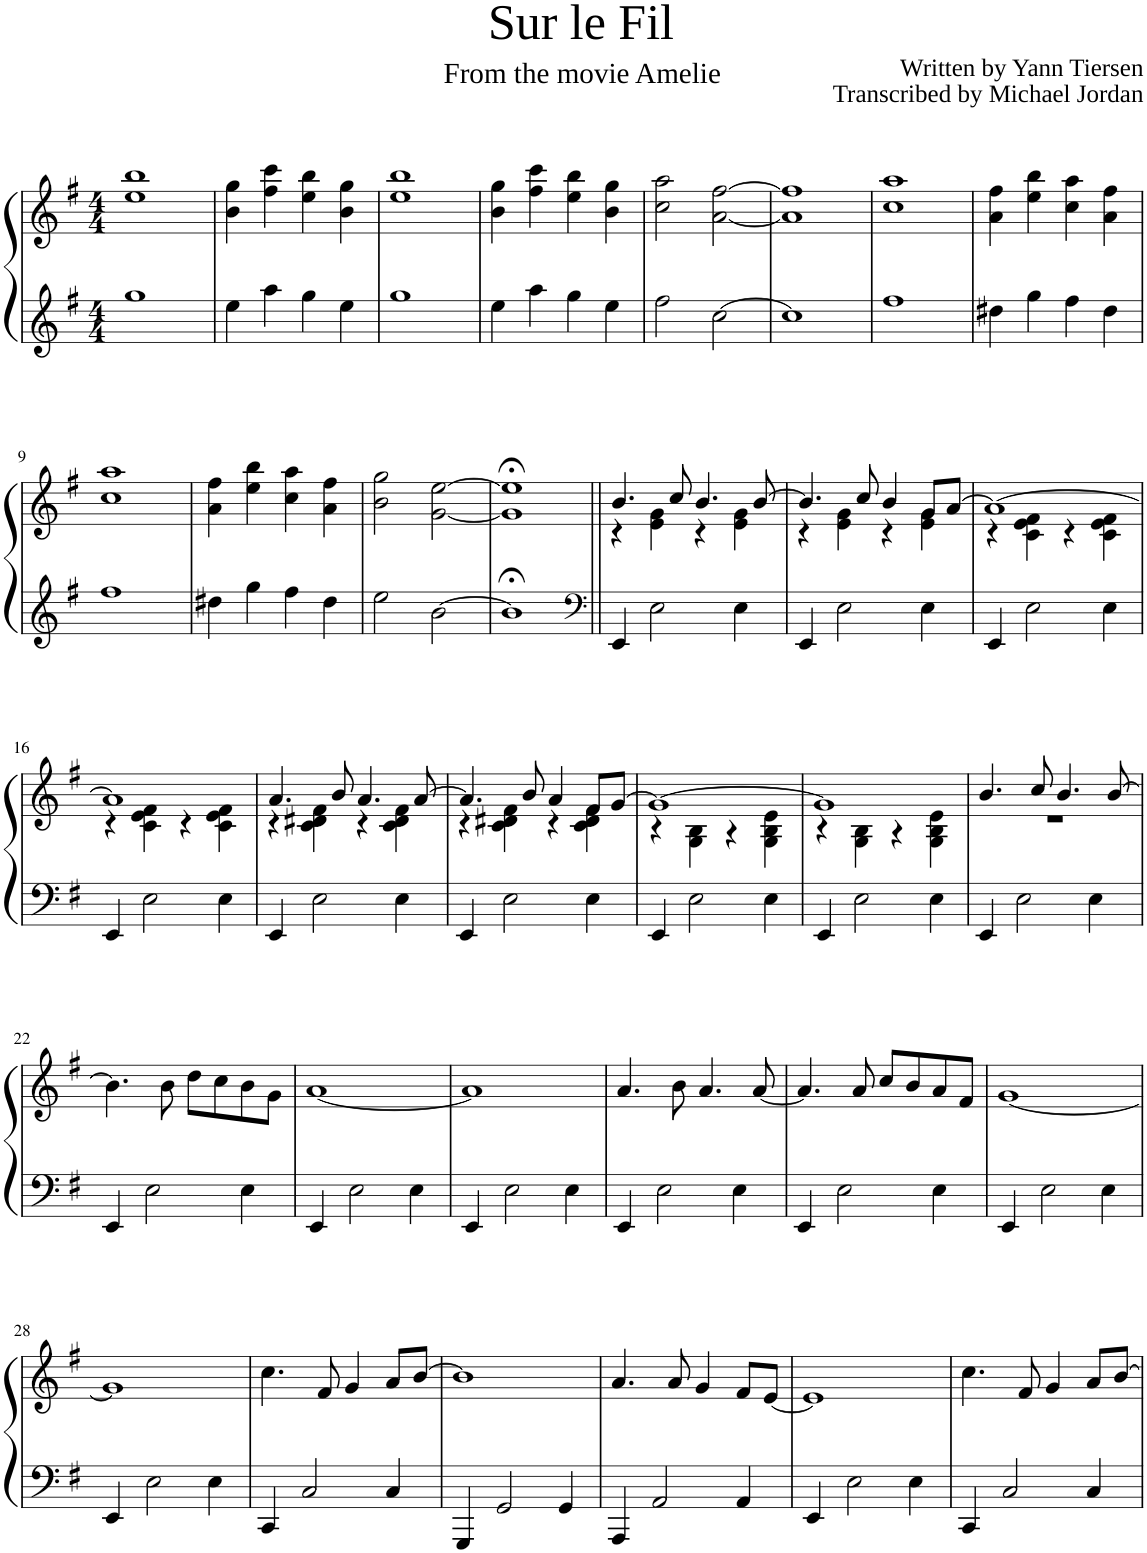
**kern	**kern
*part1	*part1
*staff2	*staff1
*I"Piano	*
*I'Pno	*
*clefG2	*clefG2
*k[f#]	*k[f#]
*M4/4	*M4/4
=1	=1
1gg	1ee 1bb
=2	=2
4ee\	4b\ 4gg\
4aa\	4ff#\ 4ccc\
4gg\	4ee\ 4bb\
4ee\	4b\ 4gg\
=3	=3
1gg	1ee 1bb
=4	=4
4ee\	4b\ 4gg\
4aa\	4ff#\ 4ccc\
4gg\	4ee\ 4bb\
4ee\	4b\ 4gg\
=5	=5
2ff#\	2cc\ 2aa\
[2cc\	[2a\ [2ff#\
=6	=6
1cc]	1a] 1ff#]
=7	=7
1ff#	1cc 1aa
=8	=8
4dd#X\	4a\ 4ff#\
4gg\	4ee\ 4bb\
4ff#\	4cc\ 4aa\
4dd#\	4a\ 4ff#\
!!LO:LB:g=z
=9	=9
1ff#	1cc 1aa
=10	=10
4dd#X\	4a\ 4ff#\
4gg\	4ee\ 4bb\
4ff#\	4cc\ 4aa\
4dd#\	4a\ 4ff#\
=11	=11
2ee\	2b\ 2gg\
[2b\	[2g\ [2ee\
=12	=12
1b;<]	1g];< 1ee];<
=13||	=13||
*clefF4	*
*	*^
4EE/	4.b/	4r
2E\	.	4e\ 4g\
.	8cc/	.
.	4.b/	4r
4E\	.	4e\ 4g\
.	[8b/	.
=14	=14	=14
4EE/	4.b/]	4r
2E\	.	4e\ 4g\
.	8cc/	.
.	4b/	4r
4E\	8g/L	4e\ 4g\
.	[8a/J	.
=15	=15	=15
4EE/	1a_	4r
2E\	.	4c\ 4e\ 4f#\
.	.	4r
4E\	.	4c\ 4e\ 4f#\
!!LO:LB:g=z	!!
=16	=16	=16
4EE/	1a]	4r
2E\	.	4c\ 4e\ 4f#\
.	.	4r
4E\	.	4c\ 4e\ 4f#\
=17	=17	=17
4EE/	4.a/	4r
2E\	.	4c\ 4d#X\ 4f#\
.	8b/	.
.	4.a/	4r
4E\	.	4c\ 4d#\ 4f#\
.	[8a/	.
=18	=18	=18
4EE/	4.a/]	4r
2E\	.	4c\ 4d#X\ 4f#\
.	8b/	.
.	4a/	4r
4E\	8f#/L	4c\ 4d#\ 4f#\
.	[8g/J	.
=19	=19	=19
4EE/	1g_	4r
2E\	.	4G\ 4B\
.	.	4r
4E\	.	4G\ 4B\ 4e\
=20	=20	=20
4EE/	1g]	4r
2E\	.	4G\ 4B\
.	.	4r
4E\	.	4G\ 4B\ 4e\
=21	=21	=21
4EE/	4.b/	1r
2E\	.	.
.	8cc/	.
.	4.b/	.
4E\	.	.
.	[8b/	.
*	*v	*v
!!LO:LB:g=z
=22	=22
4EE/	4.b\]
2E\	.
.	8b\
.	8dd\L
.	8cc\
4E\	8b\
.	8g\J
=23	=23
4EE/	[1a
2E\	.
4E\	.
=24	=24
4EE/	1a]
2E\	.
4E\	.
=25	=25
4EE/	4.a/
2E\	.
.	8b\
.	4.a/
4E\	.
.	[8a/
=26	=26
4EE/	4.a/]
2E\	.
.	8a/
.	8cc/L
.	8b/
4E\	8a/
.	8f#/J
=27	=27
4EE/	[1g
2E\	.
4E\	.
!!LO:LB:g=z
=28	=28
4EE/	1g]
2E\	.
4E\	.
=29	=29
4CC/	4.cc\
2C/	.
.	8f#/
.	4g/
4C/	8a/L
.	[8b/J
=30	=30
4GGG/	1b]
2GG/	.
4GG/	.
=31	=31
4AAA/	4.a/
2AA/	.
.	8a/
.	4g/
4AA/	8f#/L
.	[8e/J
=32	=32
4EE/	1e]
2E\	.
4E\	.
=33	=33
4CC/	4.cc\
2C/	.
.	8f#/
.	4g/
4C/	8a/L
.	[8b/J
=	=
*-	*-
